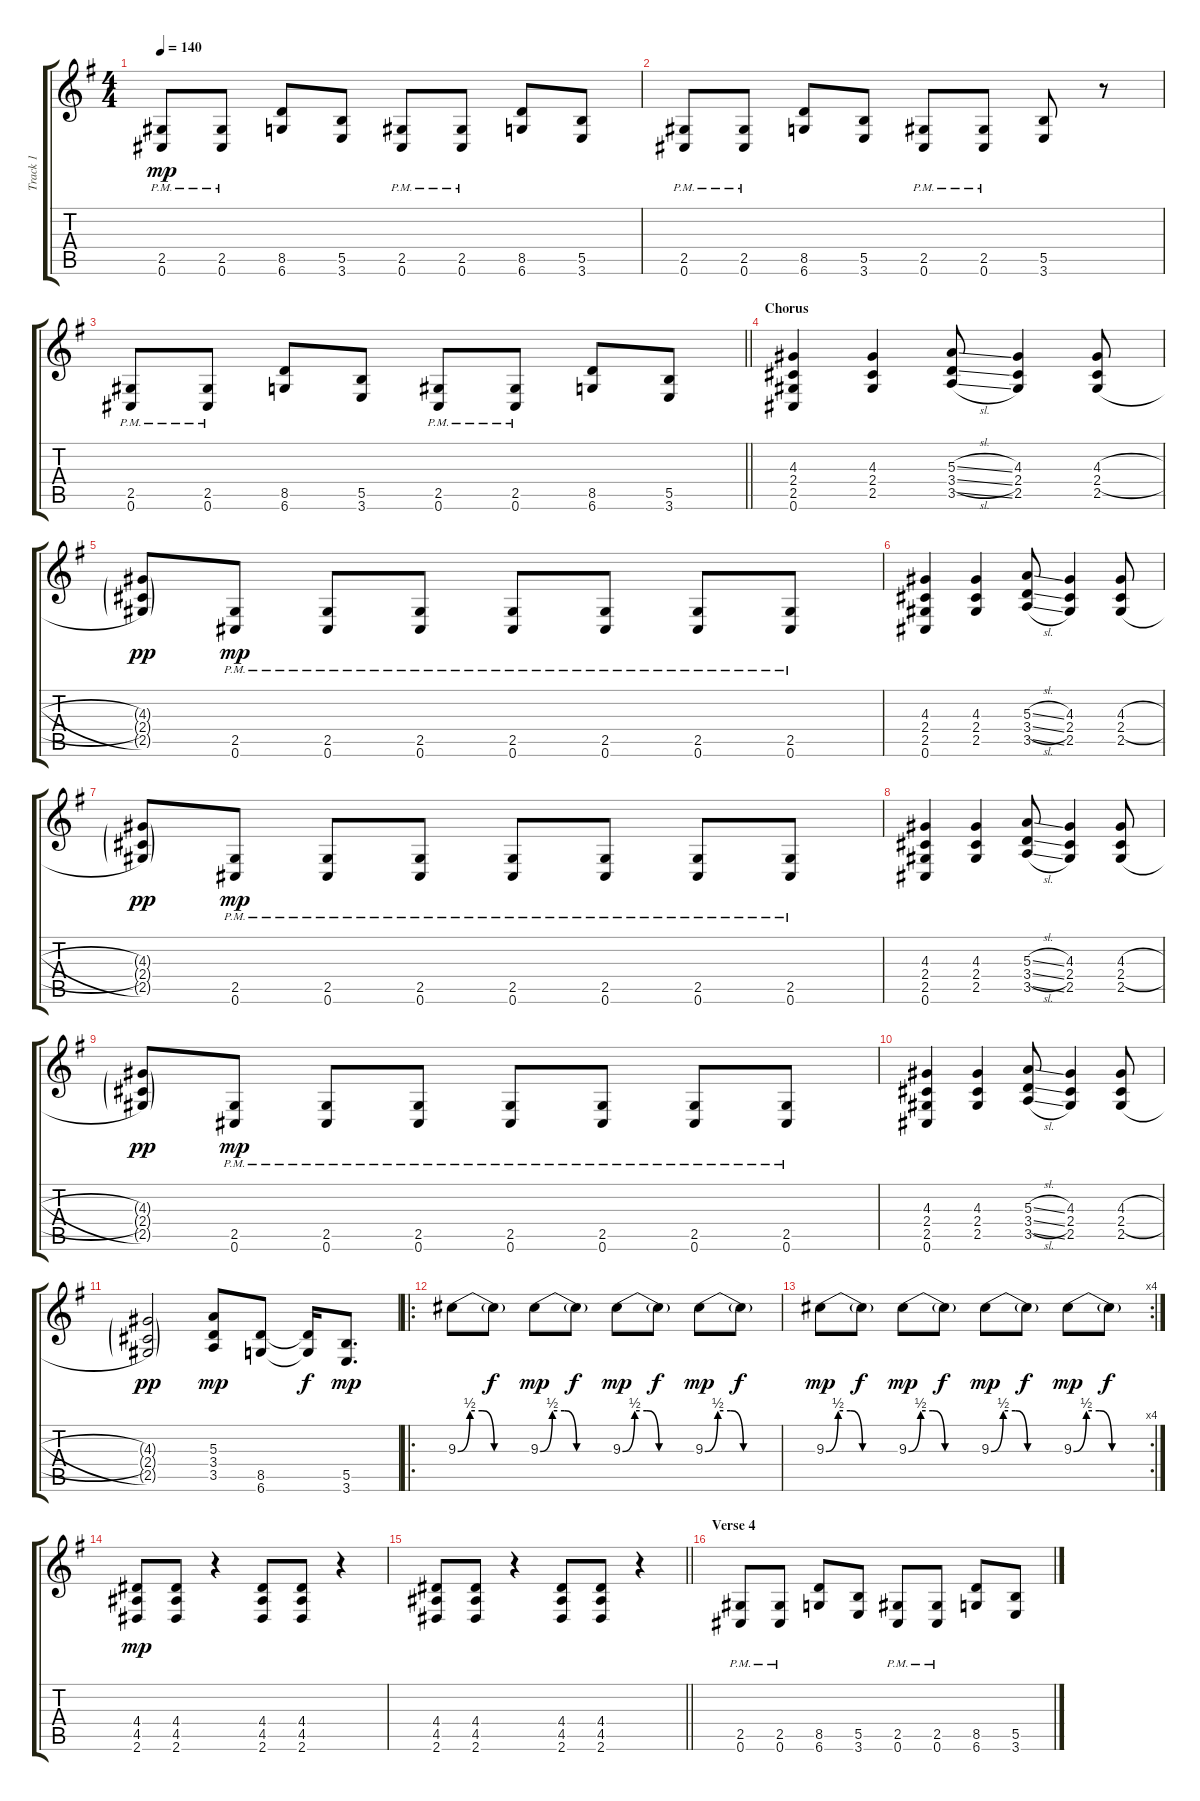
\track ("Track 1" "Track 1") {instrument distortionguitar}
\staff {score tabs}
\tuning (Db4 Ab3 E3 B2 Gb2 Db2) {hide}
\ts (4 4)
\tempo 140
\clef g2
\ks g
(2.5{pm} 0.6{pm}).8{dy mp} (2.5{pm} 0.6{pm}).8 (8.5 6.6).8 (5.5 3.6).8 (2.5{pm} 0.6{pm}).8 (2.5{pm} 0.6{pm}).8 (8.5 6.6).8 (5.5 3.6).8 |
(2.5{pm} 0.6{pm}).8 (2.5{pm} 0.6{pm}).8 (8.5 6.6).8 (5.5 3.6).8 (2.5{pm} 0.6{pm}).8 (2.5{pm} 0.6{pm}).8 (5.5 3.6).8 r.8 |
\barLineRight lightlight
(2.5{pm} 0.6{pm}).8 (2.5{pm} 0.6{pm}).8 (8.5 6.6).8 (5.5 3.6).8 (2.5{pm} 0.6{pm}).8 (2.5{pm} 0.6{pm}).8 (8.5 6.6).8 (5.5 3.6).8 |
\section ("" "Chorus")
(4.3 2.4 2.5 0.6).4 (4.3 2.4 2.5).4 (5.3{sl} 3.4{sl} 3.5{sl}).8 (4.3 2.4 2.5).4 (4.3{h} 2.4{h} 2.5{h}).8 |
(4.3{g} 2.4{g} 2.5{g}).8{dy pp} (2.5{pm} 0.6{pm}).8{dy mp} (2.5{pm} 0.6{pm}).8 (2.5{pm} 0.6{pm}).8 (2.5{pm} 0.6{pm}).8 (2.5{pm} 0.6{pm}).8 (2.5{pm} 0.6{pm}).8 (2.5{pm} 0.6{pm}).8 |
(4.3 2.4 2.5 0.6).4 (4.3 2.4 2.5).4 (5.3{sl} 3.4{sl} 3.5{sl}).8 (4.3 2.4 2.5).4 (4.3{h} 2.4{h} 2.5{h}).8 |
(4.3{g} 2.4{g} 2.5{g}).8{dy pp} (2.5{pm} 0.6{pm}).8{dy mp} (2.5{pm} 0.6{pm}).8 (2.5{pm} 0.6{pm}).8 (2.5{pm} 0.6{pm}).8 (2.5{pm} 0.6{pm}).8 (2.5{pm} 0.6{pm}).8 (2.5{pm} 0.6{pm}).8 |
(4.3 2.4 2.5 0.6).4 (4.3 2.4 2.5).4 (5.3{sl} 3.4{sl} 3.5{sl}).8 (4.3 2.4 2.5).4 (4.3{h} 2.4{h} 2.5{h}).8 |
(4.3{g} 2.4{g} 2.5{g}).8{dy pp} (2.5{pm} 0.6{pm}).8{dy mp} (2.5{pm} 0.6{pm}).8 (2.5{pm} 0.6{pm}).8 (2.5{pm} 0.6{pm}).8 (2.5{pm} 0.6{pm}).8 (2.5{pm} 0.6{pm}).8 (2.5{pm} 0.6{pm}).8 |
(4.3 2.4 2.5 0.6).4 (4.3 2.4 2.5).4 (5.3{sl} 3.4{sl} 3.5{sl}).8 (4.3 2.4 2.5).4 (4.3{h} 2.4{h} 2.5{h}).8 |
(4.3{g} 2.4{g} 2.5{g}).2{dy pp} (5.3 3.4 3.5).8{dy mp} (8.5 6.6).8 (8.5{t} 6.6{t}).16{dy f} (5.5 3.6).8{d dy mp} |
\ro
9.3{be (custom 0 0 10 2 20 2 30 0 60 0)}.8 9.3{t}.8{dy f} 9.3{be (custom 0 0 10 2 20 2 30 0 60 0)}.8{dy mp} 9.3{t}.8{dy f} 9.3{be (custom 0 0 10 2 20 2 30 0 60 0)}.8{dy mp} 9.3{t}.8{dy f} 9.3{be (custom 0 0 10 2 20 2 30 0 60 0)}.8{dy mp} 9.3{t}.8{dy f} |
\rc 4
9.3{be (custom 0 0 10 2 20 2 30 0 60 0)}.8{dy mp} 9.3{t}.8{dy f} 9.3{be (custom 0 0 10 2 20 2 30 0 60 0)}.8{dy mp} 9.3{t}.8{dy f} 9.3{be (custom 0 0 10 2 20 2 30 0 60 0)}.8{dy mp} 9.3{t}.8{dy f} 9.3{be (custom 0 0 10 2 20 2 30 0 60 0)}.8{dy mp} 9.3{t}.8{dy f} |
(4.4 4.5 2.6).8{dy mp} (4.4 4.5 2.6).8 r.4 (4.4 4.5 2.6).8 (4.4 4.5 2.6).8 r.4 |
\barLineRight lightlight
(4.4 4.5 2.6).8 (4.4 4.5 2.6).8 r.4 (4.4 4.5 2.6).8 (4.4 4.5 2.6).8 r.4 |
\section ("" "Verse 4")
(2.5{pm} 0.6{pm}).8 (2.5{pm} 0.6{pm}).8 (8.5 6.6).8 (5.5 3.6).8 (2.5{pm} 0.6{pm}).8 (2.5{pm} 0.6{pm}).8 (8.5 6.6).8 (5.5 3.6).8
